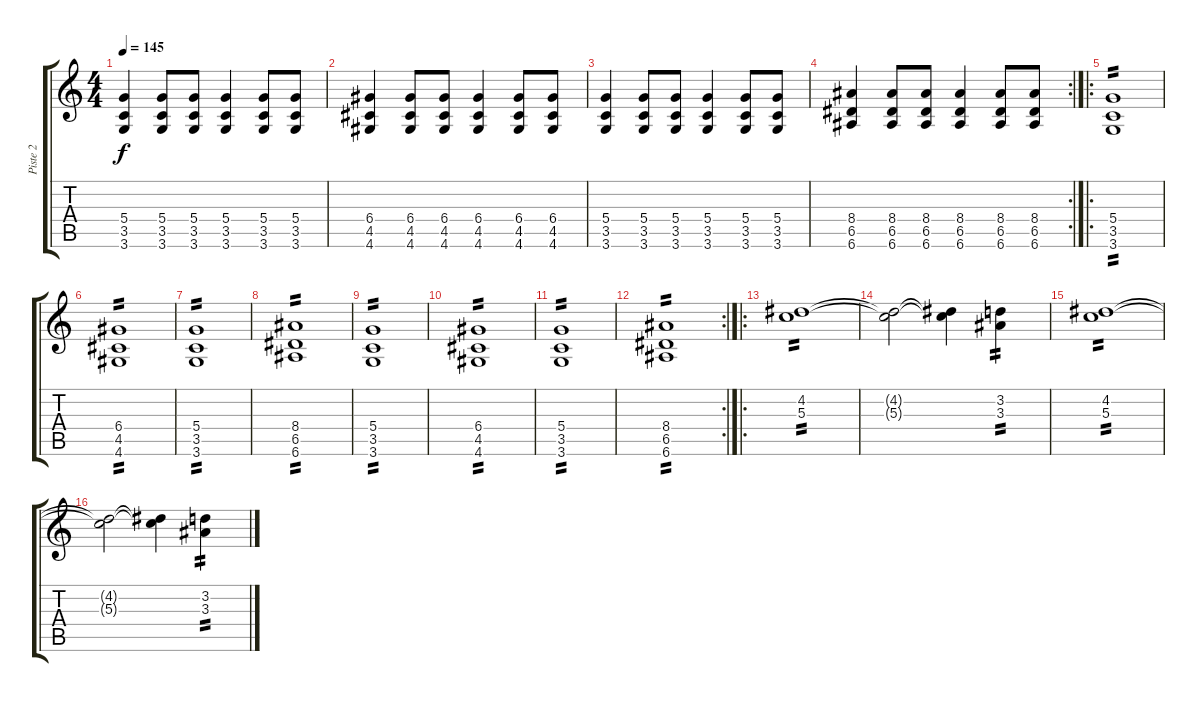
\track ("Piste 2" "Piste 2") {instrument distortionguitar}
\staff {score tabs}
\tuning (E4 B3 G3 D3 A2 E2) {hide}
\ts (4 4)
\tempo 145
\clef g2
\ks c
(5.4 3.5 3.6).4{dy f} (5.4 3.5 3.6).8 (5.4 3.5 3.6).8 (5.4 3.5 3.6).4 (5.4 3.5 3.6).8 (5.4 3.5 3.6).8 |
(6.4 4.5 4.6).4 (6.4 4.5 4.6).8 (6.4 4.5 4.6).8 (6.4 4.5 4.6).4 (6.4 4.5 4.6).8 (6.4 4.5 4.6).8 |
(5.4 3.5 3.6).4 (5.4 3.5 3.6).8 (5.4 3.5 3.6).8 (5.4 3.5 3.6).4 (5.4 3.5 3.6).8 (5.4 3.5 3.6).8 |
\rc 2
(8.4 6.5 6.6).4 (8.4 6.5 6.6).8 (8.4 6.5 6.6).8 (8.4 6.5 6.6).4 (8.4 6.5 6.6).8 (8.4 6.5 6.6).8 |
\ro
(5.4 3.5 3.6).1{tp 2} |
(6.4 4.5 4.6).1{tp 2} |
(5.4 3.5 3.6).1{tp 2} |
(8.4 6.5 6.6).1{tp 2} |
(5.4 3.5 3.6).1{tp 2} |
(6.4 4.5 4.6).1{tp 2} |
(5.4 3.5 3.6).1{tp 2} |
\rc 2
(8.4 6.5 6.6).1{tp 2} |
\ro
(4.2 5.3).1{tp 2} |
(4.2{t} 5.3{t}).2 (4.2{t} 5.3{t}).4 (3.2 3.3).4{tp 2} |
(4.2 5.3).1{tp 2} |
(4.2{t} 5.3{t}).2 (4.2{t} 5.3{t}).4 (3.2 3.3).4{tp 2}
